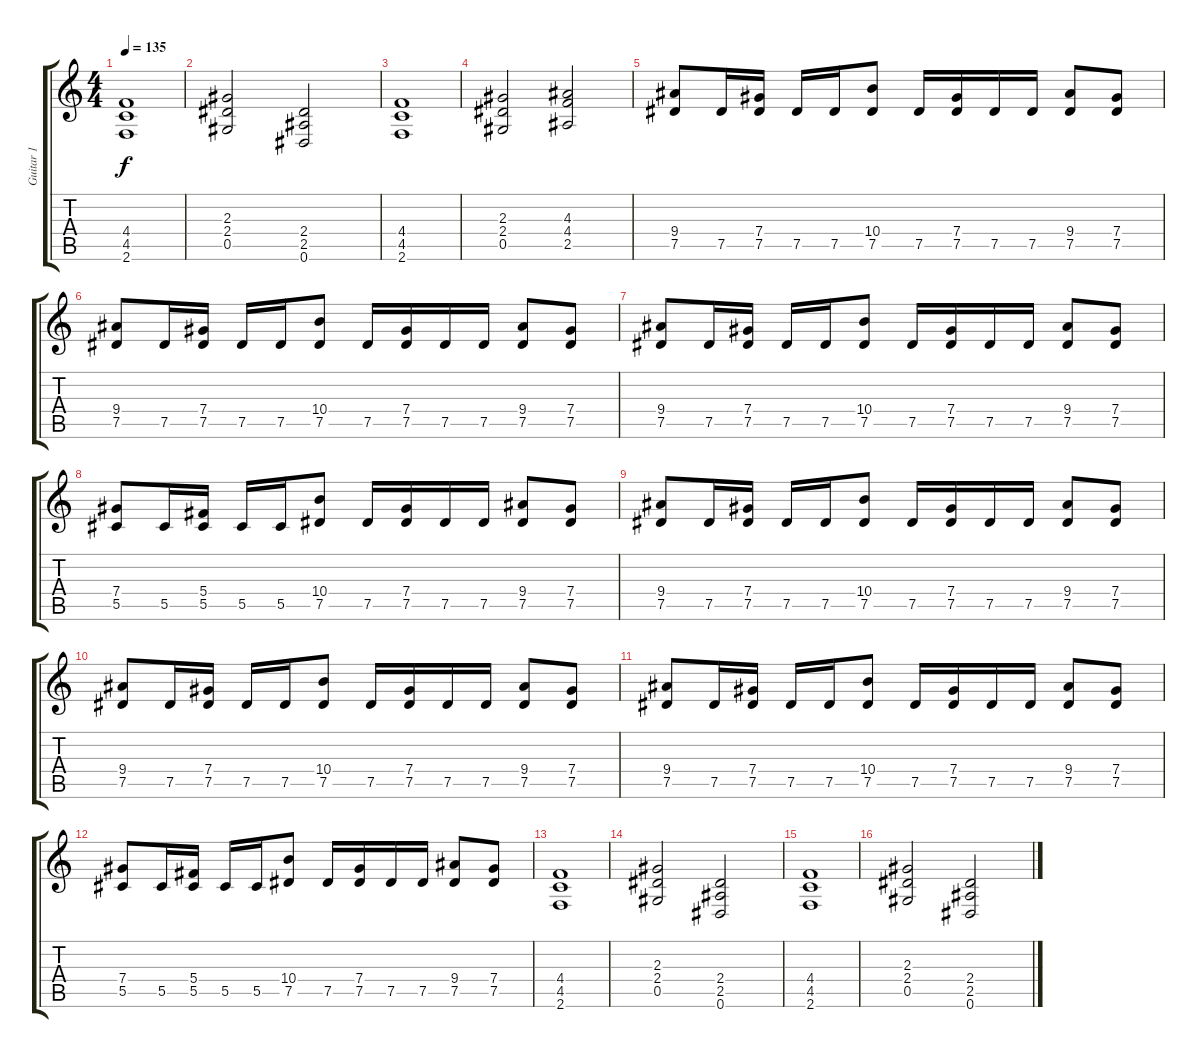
\track ("Guitar 1" "Guitar 1") {instrument distortionguitar}
\staff {score tabs}
\tuning (Eb4 Bb3 Gb3 Db3 Ab2 Eb2) {hide}
\ts (4 4)
\tempo 135
\clef g2
\ks c
(4.4 4.5 2.6).1{dy f} |
(2.3 2.4 0.5).2 (2.4 2.5 0.6).2 |
(4.4 4.5 2.6).1 |
(2.3 2.4 0.5).2 (4.3 4.4 2.5).2 |
(9.4 7.5).8 7.5.16 (7.4 7.5).16 7.5.16 7.5.16 (10.4 7.5).8 7.5.16 (7.4 7.5).16 7.5.16 7.5.16 (9.4 7.5).8 (7.4 7.5).8 |
(9.4 7.5).8 7.5.16 (7.4 7.5).16 7.5.16 7.5.16 (10.4 7.5).8 7.5.16 (7.4 7.5).16 7.5.16 7.5.16 (9.4 7.5).8 (7.4 7.5).8 |
(9.4 7.5).8 7.5.16 (7.4 7.5).16 7.5.16 7.5.16 (10.4 7.5).8 7.5.16 (7.4 7.5).16 7.5.16 7.5.16 (9.4 7.5).8 (7.4 7.5).8 |
(7.4 5.5).8 5.5.16 (5.4 5.5).16 5.5.16 5.5.16 (10.4 7.5).8 7.5.16 (7.4 7.5).16 7.5.16 7.5.16 (9.4 7.5).8 (7.4 7.5).8 |
(9.4 7.5).8 7.5.16 (7.4 7.5).16 7.5.16 7.5.16 (10.4 7.5).8 7.5.16 (7.4 7.5).16 7.5.16 7.5.16 (9.4 7.5).8 (7.4 7.5).8 |
(9.4 7.5).8 7.5.16 (7.4 7.5).16 7.5.16 7.5.16 (10.4 7.5).8 7.5.16 (7.4 7.5).16 7.5.16 7.5.16 (9.4 7.5).8 (7.4 7.5).8 |
(9.4 7.5).8 7.5.16 (7.4 7.5).16 7.5.16 7.5.16 (10.4 7.5).8 7.5.16 (7.4 7.5).16 7.5.16 7.5.16 (9.4 7.5).8 (7.4 7.5).8 |
(7.4 5.5).8 5.5.16 (5.4 5.5).16 5.5.16 5.5.16 (10.4 7.5).8 7.5.16 (7.4 7.5).16 7.5.16 7.5.16 (9.4 7.5).8 (7.4 7.5).8 |
(4.4 4.5 2.6).1 |
(2.3 2.4 0.5).2 (2.4 2.5 0.6).2 |
(4.4 4.5 2.6).1 |
(2.3 2.4 0.5).2 (2.4 2.5 0.6).2
